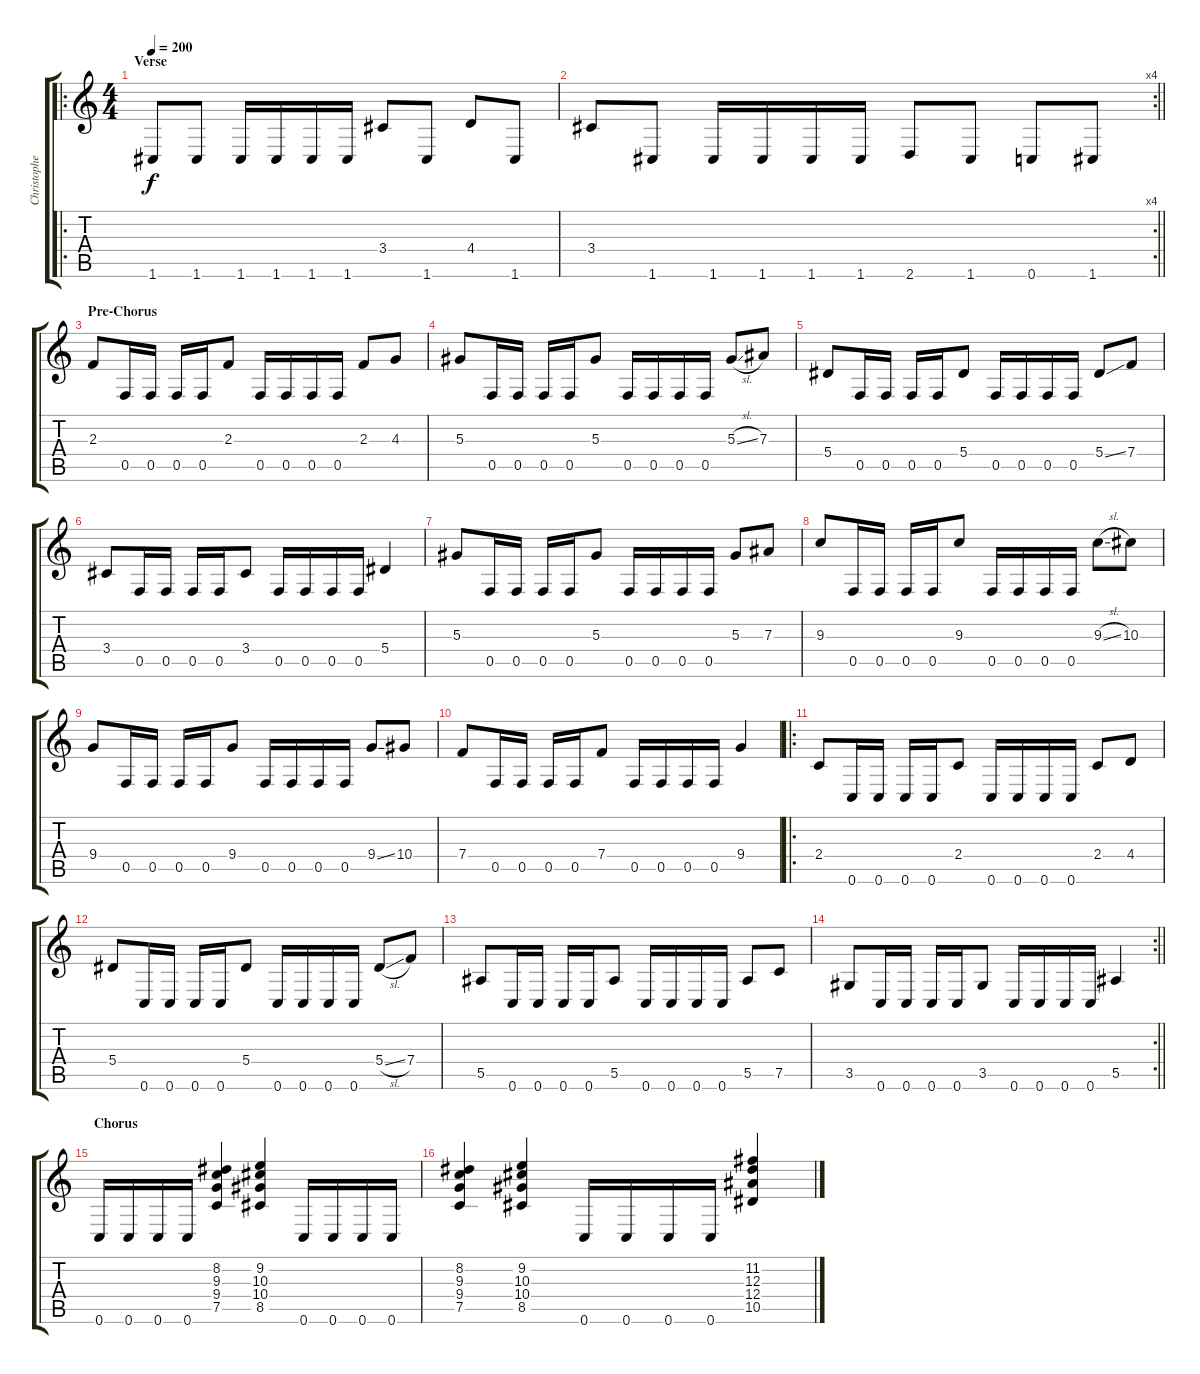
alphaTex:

\track ("Christopher Amott" "Christophe") {instrument distortionguitar}
\staff {score tabs}
\tuning (C4 G3 Eb3 Bb2 F2 C2) {hide}
\ro
\ts (4 4)
\section ("" "Verse")
\tempo 200
\clef g2
\ks c
1.6.8{dy f} 1.6.8 1.6.16 1.6.16 1.6.16 1.6.16 3.4.8 1.6.8 4.4.8 1.6.8 |
\rc 4
\barLineRight lightlight
3.4.8 1.6.8 1.6.16 1.6.16 1.6.16 1.6.16 2.6.8 1.6.8 0.6.8 1.6.8 |
\section ("" "Pre-Chorus")
2.3.8 0.5.16 0.5.16 0.5.16 0.5.16 2.3.8 0.5.16 0.5.16 0.5.16 0.5.16 2.3.8 4.3.8 |
5.3.8 0.5.16 0.5.16 0.5.16 0.5.16 5.3.8 0.5.16 0.5.16 0.5.16 0.5.16 5.3{sl}.8 7.3.8 |
5.4.8 0.5.16 0.5.16 0.5.16 0.5.16 5.4.8 0.5.16 0.5.16 0.5.16 0.5.16 5.4{ss}.8 7.4.8 |
3.4.8 0.5.16 0.5.16 0.5.16 0.5.16 3.4.8 0.5.16 0.5.16 0.5.16 0.5.16 5.4.4 |
5.3.8 0.5.16 0.5.16 0.5.16 0.5.16 5.3.8 0.5.16 0.5.16 0.5.16 0.5.16 5.3.8 7.3.8 |
9.3.8 0.5.16 0.5.16 0.5.16 0.5.16 9.3.8 0.5.16 0.5.16 0.5.16 0.5.16 9.3{sl}.8 10.3.8 |
9.4.8 0.5.16 0.5.16 0.5.16 0.5.16 9.4.8 0.5.16 0.5.16 0.5.16 0.5.16 9.4{ss}.8 10.4.8 |
7.4.8 0.5.16 0.5.16 0.5.16 0.5.16 7.4.8 0.5.16 0.5.16 0.5.16 0.5.16 9.4.4 |
\ro
2.4.8 0.6.16 0.6.16 0.6.16 0.6.16 2.4.8 0.6.16 0.6.16 0.6.16 0.6.16 2.4.8 4.4.8 |
5.4.8 0.6.16 0.6.16 0.6.16 0.6.16 5.4.8 0.6.16 0.6.16 0.6.16 0.6.16 5.4{sl}.8 7.4.8 |
5.5.8 0.6.16 0.6.16 0.6.16 0.6.16 5.5.8 0.6.16 0.6.16 0.6.16 0.6.16 5.5.8 7.5.8 |
\rc 2
\barLineRight lightlight
3.5.8 0.6.16 0.6.16 0.6.16 0.6.16 3.5.8 0.6.16 0.6.16 0.6.16 0.6.16 5.5.4 |
\section ("" "Chorus")
0.6.16 0.6.16 0.6.16 0.6.16 (8.2 9.3 9.4 7.5).4 (9.2 10.3 10.4 8.5).4 0.6.16 0.6.16 0.6.16 0.6.16 |
(8.2 9.3 9.4 7.5).4 (9.2 10.3 10.4 8.5).4 0.6.16 0.6.16 0.6.16 0.6.16 (11.2 12.3 12.4 10.5).4
